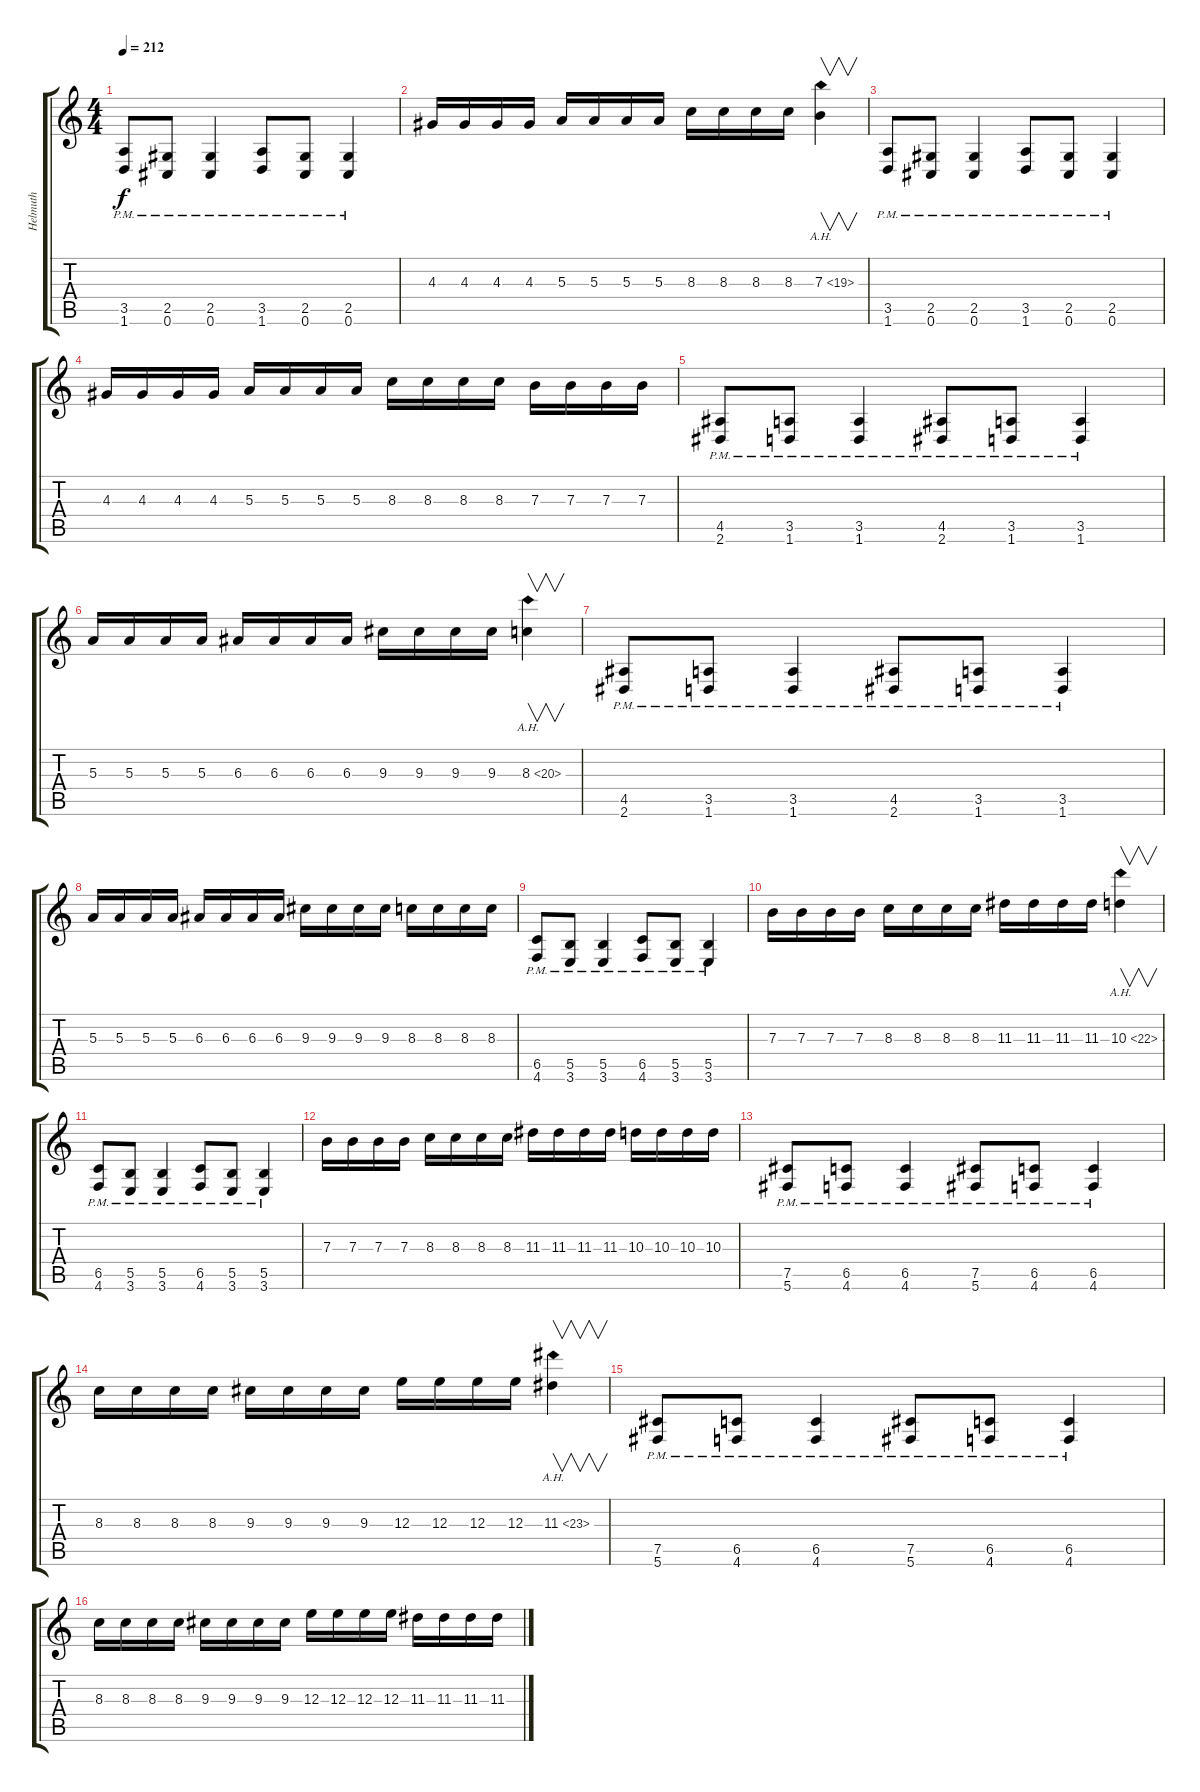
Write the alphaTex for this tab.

\track ("Helmuth" "Helmuth") {instrument distortionguitar}
\staff {score tabs}
\tuning (Db4 Ab3 E3 B2 Gb2 Db2) {hide}
\ts (4 4)
\tempo 212
\clef g2
\ks c
(3.5{pm} 1.6{pm}).8{dy f instrument distortionguitar} (2.5{pm} 0.6{pm}).8 (2.5{pm} 0.6{pm}).4 (3.5{pm} 1.6{pm}).8 (2.5{pm} 0.6{pm}).8 (2.5{pm} 0.6{pm}).4 |
4.3.16 4.3.16 4.3.16 4.3.16 5.3.16 5.3.16 5.3.16 5.3.16 8.3.16 8.3.16 8.3.16 8.3.16 7.3{ah 12}.4{v} |
(3.5{pm} 1.6{pm}).8 (2.5{pm} 0.6{pm}).8 (2.5{pm} 0.6{pm}).4 (3.5{pm} 1.6{pm}).8 (2.5{pm} 0.6{pm}).8 (2.5{pm} 0.6{pm}).4 |
4.3.16 4.3.16 4.3.16 4.3.16 5.3.16 5.3.16 5.3.16 5.3.16 8.3.16 8.3.16 8.3.16 8.3.16 7.3.16 7.3.16 7.3.16 7.3.16 |
(4.5{pm} 2.6{pm}).8 (3.5{pm} 1.6{pm}).8 (3.5{pm} 1.6{pm}).4 (4.5{pm} 2.6{pm}).8 (3.5{pm} 1.6{pm}).8 (3.5{pm} 1.6{pm}).4 |
5.3.16 5.3.16 5.3.16 5.3.16 6.3.16 6.3.16 6.3.16 6.3.16 9.3.16 9.3.16 9.3.16 9.3.16 8.3{ah 12}.4{v} |
(4.5{pm} 2.6{pm}).8 (3.5{pm} 1.6{pm}).8 (3.5{pm} 1.6{pm}).4 (4.5{pm} 2.6{pm}).8 (3.5{pm} 1.6{pm}).8 (3.5{pm} 1.6{pm}).4 |
5.3.16 5.3.16 5.3.16 5.3.16 6.3.16 6.3.16 6.3.16 6.3.16 9.3.16 9.3.16 9.3.16 9.3.16 8.3.16 8.3.16 8.3.16 8.3.16 |
(6.5{pm} 4.6{pm}).8 (5.5{pm} 3.6{pm}).8 (5.5{pm} 3.6{pm}).4 (6.5{pm} 4.6{pm}).8 (5.5{pm} 3.6{pm}).8 (5.5{pm} 3.6{pm}).4 |
7.3.16 7.3.16 7.3.16 7.3.16 8.3.16 8.3.16 8.3.16 8.3.16 11.3.16 11.3.16 11.3.16 11.3.16 10.3{ah 12}.4{v} |
(6.5{pm} 4.6{pm}).8 (5.5{pm} 3.6{pm}).8 (5.5{pm} 3.6{pm}).4 (6.5{pm} 4.6{pm}).8 (5.5{pm} 3.6{pm}).8 (5.5{pm} 3.6{pm}).4 |
7.3.16 7.3.16 7.3.16 7.3.16 8.3.16 8.3.16 8.3.16 8.3.16 11.3.16 11.3.16 11.3.16 11.3.16 10.3.16 10.3.16 10.3.16 10.3.16 |
(7.5{pm} 5.6{pm}).8 (6.5{pm} 4.6{pm}).8 (6.5{pm} 4.6{pm}).4 (7.5{pm} 5.6{pm}).8 (6.5{pm} 4.6{pm}).8 (6.5{pm} 4.6{pm}).4 |
8.3.16 8.3.16 8.3.16 8.3.16 9.3.16 9.3.16 9.3.16 9.3.16 12.3.16 12.3.16 12.3.16 12.3.16 11.3{ah 12}.4{v} |
(7.5{pm} 5.6{pm}).8 (6.5{pm} 4.6{pm}).8 (6.5{pm} 4.6{pm}).4 (7.5{pm} 5.6{pm}).8 (6.5{pm} 4.6{pm}).8 (6.5{pm} 4.6{pm}).4 |
8.3.16 8.3.16 8.3.16 8.3.16 9.3.16 9.3.16 9.3.16 9.3.16 12.3.16 12.3.16 12.3.16 12.3.16 11.3.16 11.3.16 11.3.16 11.3.16
